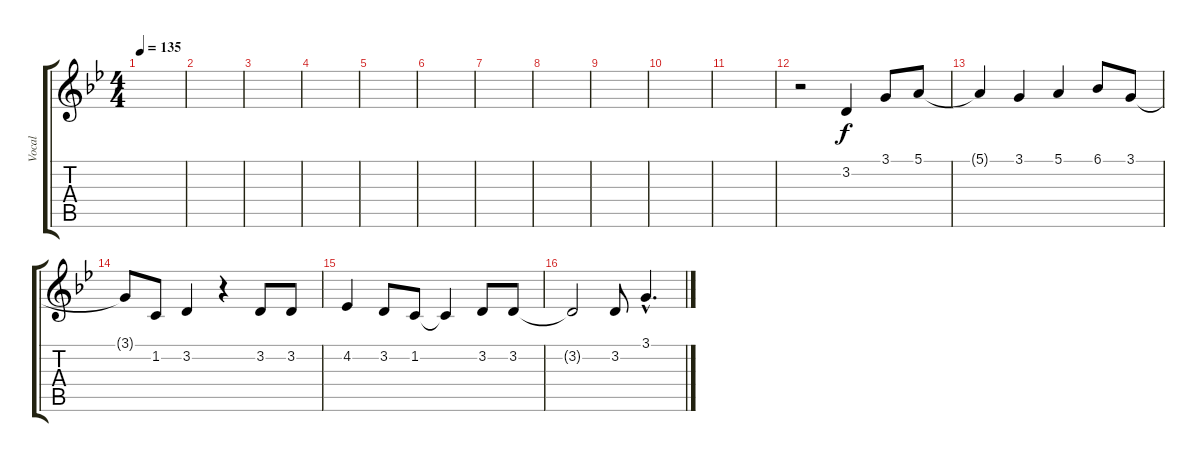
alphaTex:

\track ("Vocal" "Vocal") {instrument choiraahs}
\staff {score tabs}
\tuning (E4 B3 G3 D3 A2 E2) {hide}
\ts (4 4)
\tempo 135
\clef g2
\ks bb
|
|
|
|
|
|
|
|
|
|
|
r.2 3.2.4 3.1.8 5.1.8 |
5.1{t}.4 3.1.4 5.1.4 6.1.8 3.1.8 |
3.1{t}.8 1.2.8 3.2.4 r.4 3.2.8 3.2.8 |
4.2.4 3.2.8 1.2.8 1.2{t}.4 3.2.8 3.2.8 |
3.2{t}.2 3.2.8 3.1{hac}.4{d}
